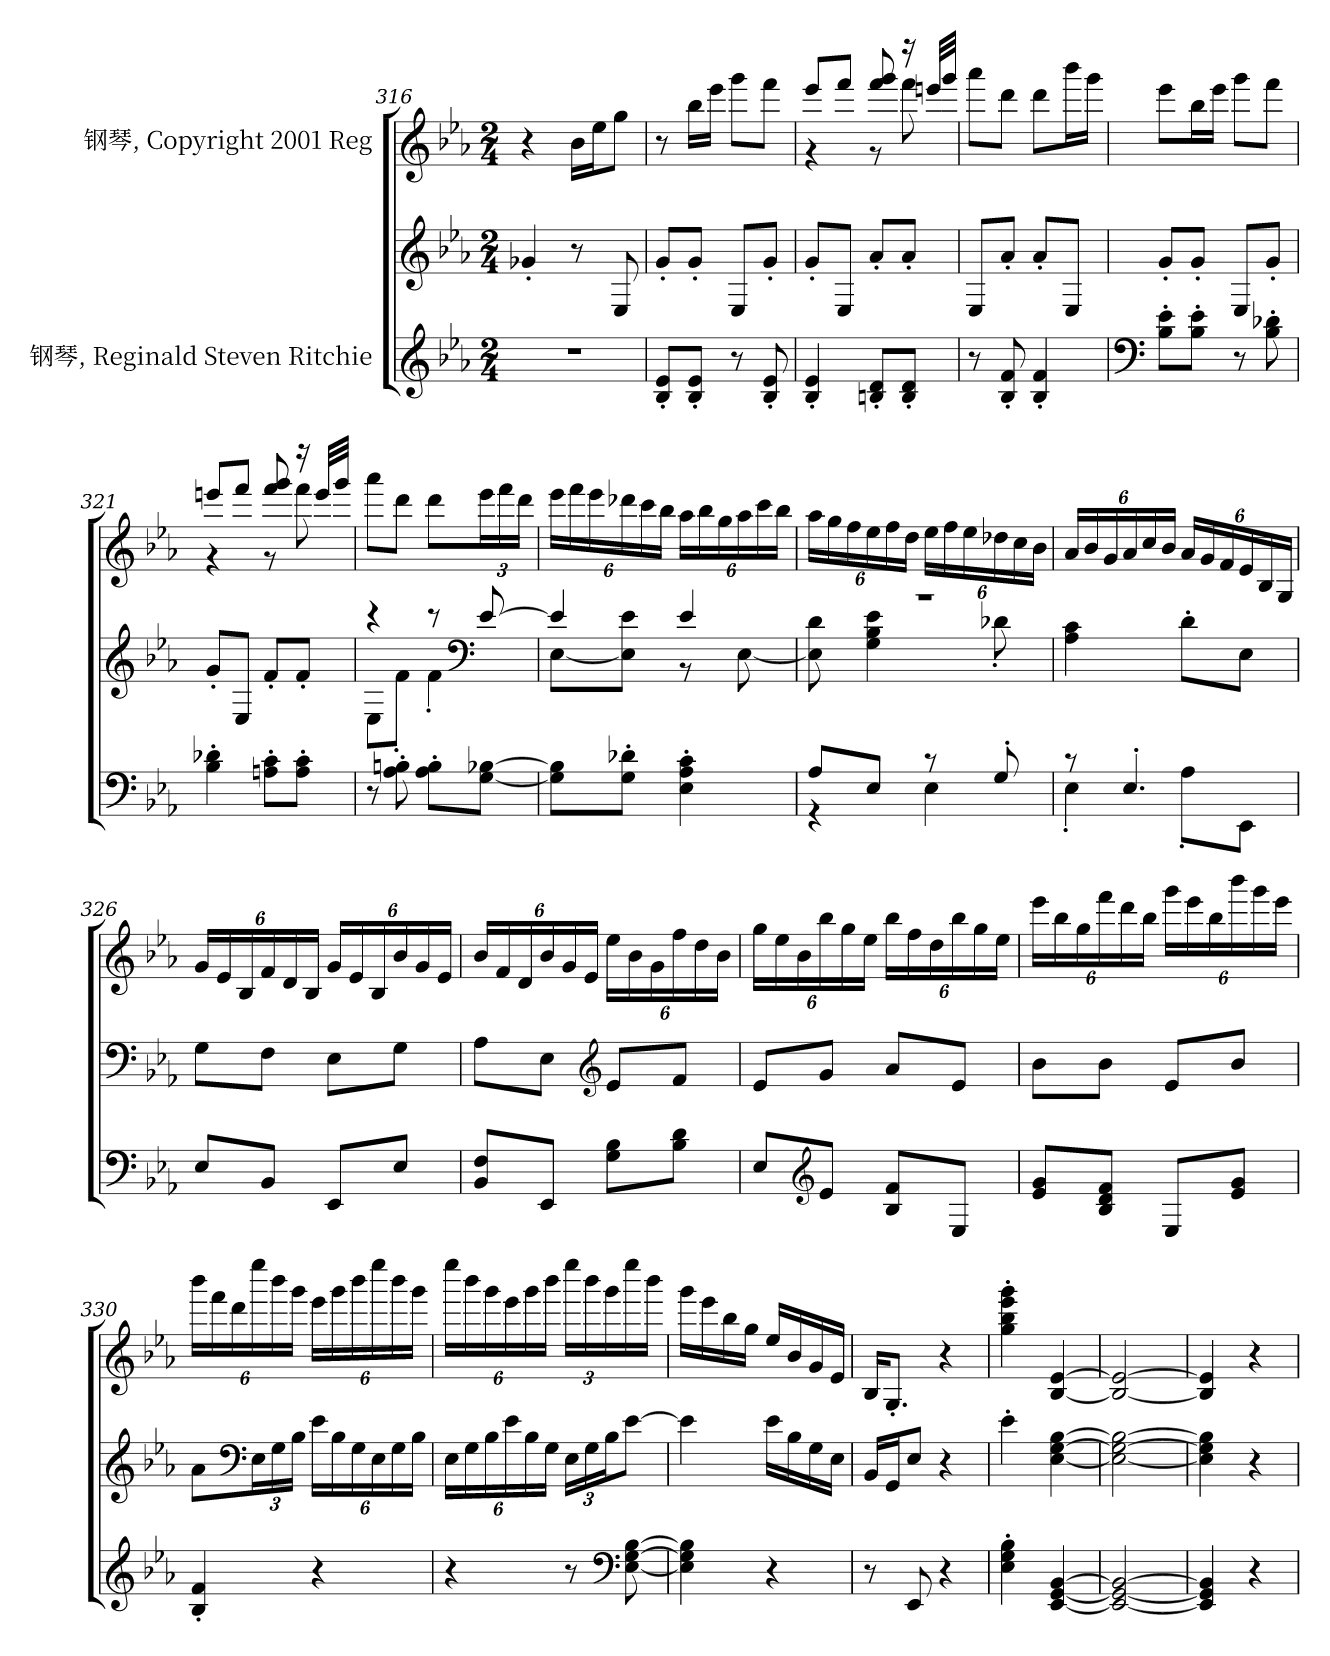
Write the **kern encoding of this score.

**kern	**kern	**kern
*part2	*part2	*part1
*staff3	*staff2	*staff1
*I"钢琴, Reginald Steven Ritchie	*	*I"钢琴, Copyright 2001 Reg
*clefG2	*clefG2	*clefG2
*k[b-e-a-]	*k[b-e-a-]	*k[b-e-a-]
*M2/4	*M2/4	*M2/4
=316	=316	=316
2r	4g-X'/	4r
.	8r	16b-\LL
.	.	16ee-\J
.	8E-/	8gg\J
=317	=317	=317
8B-/' 8e-/'L	8g'/L	8r
8B-/' 8e-/'J	8g'/J	16bb-\LL
.	.	16eee-\JJ
8r	8E-/L	8ggg\L
8B-/' 8e-/'	8g'/J	8fff\J
=318	=318	=318
*	*	*^
4B-/' 4e-/'	8g'/L	8eee-/L	4r
.	8E-/J	8fff/J	.
8Bn/' 8d/'L	8a-'/L	8fff/ 8ggg/	8r
8B/' 8d/'J	8a-'/J	16r	8fff\
.	.	32eeen/LLL	.
.	.	32ggg/JJJ	.
*	*	*v	*v
=319	=319	=319
8r	8E-/L	8aaa-\L
8B-/' 8f/'	8a-'/J	8ddd\J
4B-/' 4f/'	8a-'/L	8ddd\L
.	8E-/J	16bbb-\L
.	.	16ggg\JJ
!!LO:PB:g=z
=320	=320	=320
*clefF4	*	*
8B-\' 8e-\'L	8g'/L	8eee-\L
8B-\' 8e-\'J	8g'/J	16bb-\L
.	.	16eee-\JJ
8r	8E-/L	8ggg\L
8B-\' 8d-X\'	8g'/J	8fff\J
=321	=321	=321
*	*	*^
4B-\' 4d-X\'	8g'/L	8eeen/L	4r
.	8E-/J	8fff/J	.
8An\' 8c\'L	8f'/L	8fff/ 8ggg/	8r
8A\' 8c\'J	8f'/J	16r	8fff\
.	.	32eee/LLL	.
.	.	32ggg/JJJ	.
*	*	*v	*v
=322	=322	=322
*	*^	*
8r	4r	8E-\L	8aaa-\L
8A-\' 8Bn\'	.	8f'\J	8ddd\J
8A-\' 8B\'L	8r	4f'\	8ddd\L
*	*clefF4	*	*
*	*	*	*Xbrackettup
[8G\ [8B-X\J	[8e-/	.	24eee-\L
.	.	.	24fff\
.	.	.	24ddd\JJ
!!LO:LB:g=z
=323	=323	=323	=323
8G\] 8B-\]L	4e-/]	[8E-\L	24eee-\LL
.	.	.	24fff\
.	.	.	24eee-\
8G\' 8d-X\'J	.	8E-\] 8e-\J	24ddd-X\
.	.	.	24ccc\
.	.	.	24bb-\JJ
4E-\' 4A-\' 4c\'	4e-/	8r	24aa-\LL
.	.	.	24bb-\
.	.	.	24gg\
.	.	[8E-\	24aa-\
.	.	.	24ccc\
.	.	.	24bb-\JJ
=324	=324	=324	=324
*^	*	*	*
8A-/L	4r	2r	8E-\] 8d\	24aa-\LL
.	.	.	.	24gg\
.	.	.	.	24ff\
8E-/J	.	.	4G\ 4B-\ 4e-\	24ee-\
.	.	.	.	24ff\
.	.	.	.	24dd\JJ
8r	4E-\	.	.	24ee-\LL
.	.	.	.	24ff\
.	.	.	.	24ee-\
8G'/	.	.	8d-X'\	24dd-X\
.	.	.	.	24cc\
.	.	.	.	24b-\JJ
*	*	*v	*v	*
=325	=325	=325	=325
8r	4E-'\	4A-\ 4c\	24a-/LL
.	.	.	24b-/
.	.	.	24g/
4.E-'/	.	.	24a-/
.	.	.	24cc/
.	.	.	24b-/JJ
.	8A-'\L	8d'\L	24a-/LL
.	.	.	24g/
.	.	.	24f/
.	8EE-\J	8E-\J	24e-/
.	.	.	24B-/
.	.	.	24G/JJ
*v	*v	*	*
!!LO:LB:g=z
=326	=326	=326
8E-/L	8G\L	24g/LL
.	.	24e-/
.	.	24B-/
8BB-/J	8F\J	24f/
.	.	24d/
.	.	24B-/JJ
8EE-/L	8E-\L	24g/LL
.	.	24e-/
.	.	24B-/
8E-/J	8G\J	24b-/
.	.	24g/
.	.	24e-/JJ
=327	=327	=327
8BB-/ 8F/L	8A-\L	24b-/LL
.	.	24f/
.	.	24d/
8EE-/J	8E-\J	24b-/
.	.	24g/
.	.	24e-/JJ
*	*clefG2	*
8G\ 8B-\L	8e-/L	24ee-\LL
.	.	24b-\
.	.	24g\
8B-\ 8d\J	8f/J	24ff\
.	.	24dd\
.	.	24b-\JJ
=328	=328	=328
8E-/L	8e-/L	24gg\LL
.	.	24ee-\
.	.	24b-\
*clefG2	*	*
8e-/J	8g/J	24bb-\
.	.	24gg\
.	.	24ee-\JJ
8B-/ 8f/L	8a-/L	24bb-\LL
.	.	24ff\
.	.	24dd\
8E-/J	8e-/J	24bb-\
.	.	24gg\
.	.	24ee-\JJ
!!LO:LB:g=z
=329	=329	=329
8e-/ 8g/L	8b-\L	24eee-\LL
.	.	24bb-\
.	.	24gg\
8B-/ 8d/ 8f/J	8b-\J	24fff\
.	.	24ddd\
.	.	24bb-\JJ
8E-/L	8e-/L	24ggg\LL
.	.	24eee-\
.	.	24bb-\
8e-/ 8g/J	8b-/J	24bbb-\
.	.	24ggg\
.	.	24eee-\JJ
=330	=330	=330
4B-/' 4f/'	8a-\L	24bbb-\LL
.	.	24fff\
.	.	24ddd\
*	*clefF4	*
*	*Xbrackettup	*
.	24E-\L	24eeee-\
.	24G\	24bbb-\
.	24B-\JJ	24ggg\JJ
4r	24e-\LL	24eee-\LL
.	24B-\	24ggg\
.	24G\	24bbb-\
.	24E-\	24eeee-\
.	24G\	24bbb-\
.	24B-\JJ	24ggg\JJ
!!LO:PB:g=z
=331	=331	=331
4r	24E-\LL	24eeee-\LL
.	24G\	24bbb-\
.	24B-\	24ggg\
.	24e-\	24eee-\
.	24B-\	24ggg\
.	24G\JJ	24bbb-\JJ
8r	24E-\LL	24eeee-\LL
.	24G\	24bbb-\
.	24B-\J	24ggg\
*clefF4	*	*
[8E-\ [8G\ [8B-\	[8e-\J	16eeee-\
.	.	16bbb-\JJ
=332	=332	=332
4E-\] 4G\] 4B-\]	4e-\]	16ggg\LL
.	.	16eee-\
.	.	16bb-\
.	.	16gg\JJ
4r	16e-\LL	16ee-/LL
.	16B-\	16b-/
.	16G\	16g/
.	16E-\JJ	16e-/JJ
=333	=333	=333
8r	16BB-/LL	16B-/KL
.	16GG/J	8.G'/J
8EE-/	8E-/J	.
4r	4r	4r
=334	=334	=334
4E-\' 4G\' 4B-\'	4e-'\	4gg\' 4bb-\' 4eee-\' 4ggg\'
[4EE-/ [4GG/ [4BB-/	[4E-\ [4G\ [4B-\	[4B-/ [4e-/
=335	=335	=335
2EE-/_ 2GG/_ 2BB-/_	2E-\_ 2G\_ 2B-\_	2B-/_ 2e-/_
=336	=336	=336
4EE-/] 4GG/] 4BB-/]	4E-\] 4G\] 4B-\]	4B-/] 4e-/]
4r	4r	4r
=	=	=
*-	*-	*-
